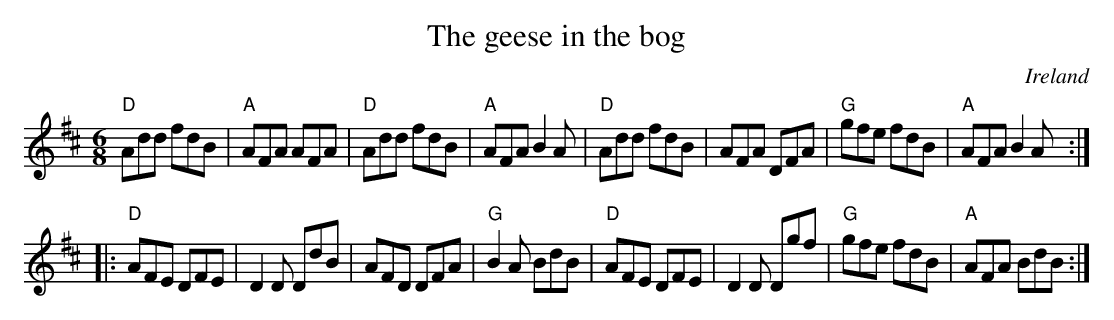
X:1
T:The geese in the bog
O:Ireland
M:6/8
L:1/8
K:D
"D"Add fdB|"A"AFA AFA|"D"Add fdB|"A"AFA B2A|\
"D"Add fdB|AFA DFA|"G"gfe fdB|"A"AFA B2A:|
|:"D"AFE DFE|D2D DdB|AFD DFA|"G"B2A BdB|\
"D"AFE DFE|D2D Dgf|"G"gfe fdB|"A"AFA BdB:|
